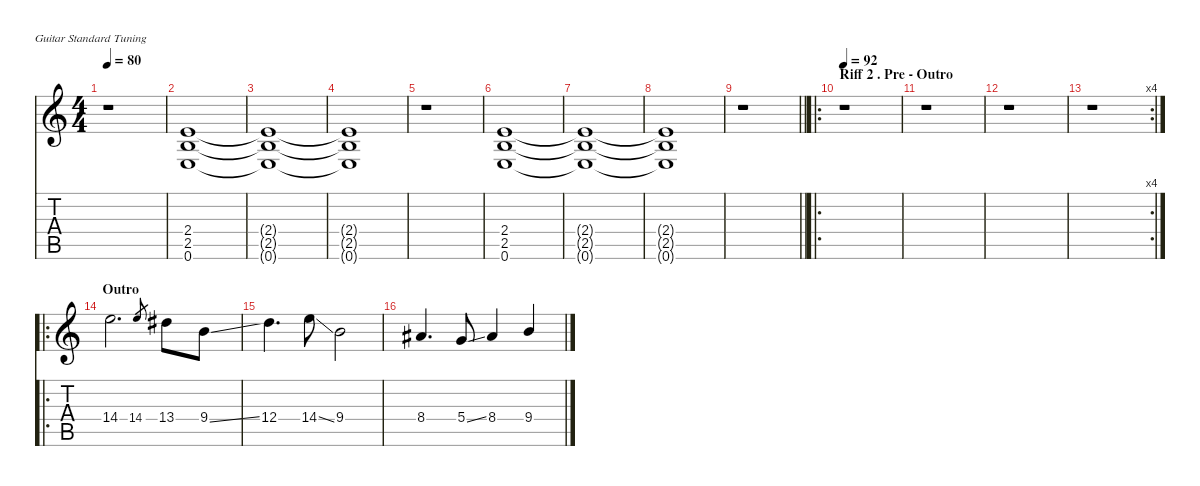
\defaultSystemsLayout 4
\hideDynamics
\bracketExtendMode nobrackets
\singleTrackTrackNamePolicy hidden
\multiTrackTrackNamePolicy hidden
\firstSystemTrackNameMode fullname
\firstSystemTrackNameOrientation horizontal
\otherSystemsTrackNameOrientation horizontal
\track ("Guitar 2-1" "dist.guit.") {defaultSystemsLayout 16 instrument distortionguitar}
\staff {score tabs}
\tuning (E4 B3 G3 D3 A2 E2)
\ts (4 4)
\tempo 80
\clef g2
\ks c
r.1{dy f beam Down} |
(2.4 2.5 0.6).1{dy fff beam Up} |
(2.4{t} 2.5{t} 0.6{t}).1{dy f beam Up} |
(2.4{t} 2.5{t} 0.6{t}).1{beam Up} |
r.1{beam Down} |
(2.4 2.5 0.6).1{dy fff beam Up} |
(2.4{t} 2.5{t} 0.6{t}).1{dy f beam Up} |
(2.4{t} 2.5{t} 0.6{t}).1{beam Up} |
\barLineRight lightlight
r.1{beam Down} |
\ro
\section ("" "Riff 2 . Pre - Outro")
\tempo 92
r.1{beam Down} |
r.1{beam Down} |
r.1{beam Down} |
\rc 4
r.1{beam Down} |
\ro
\section ("" "Outro")
14.4.2{d dy fff beam Down} 14.4.8{gr dy mp beam Up} 13.4{acc #}.8{dy fff beam Down} 9.4{ss}.8{beam Down} |
12.4.4{d beam Down} 14.4{ss}.8{beam Down} 9.4.2{beam Down} |
8.4{acc #}.4{d beam Up} 5.4{ss}.8{beam Up} 8.4{acc #}.4{beam Up} 9.4.4{beam Up}
